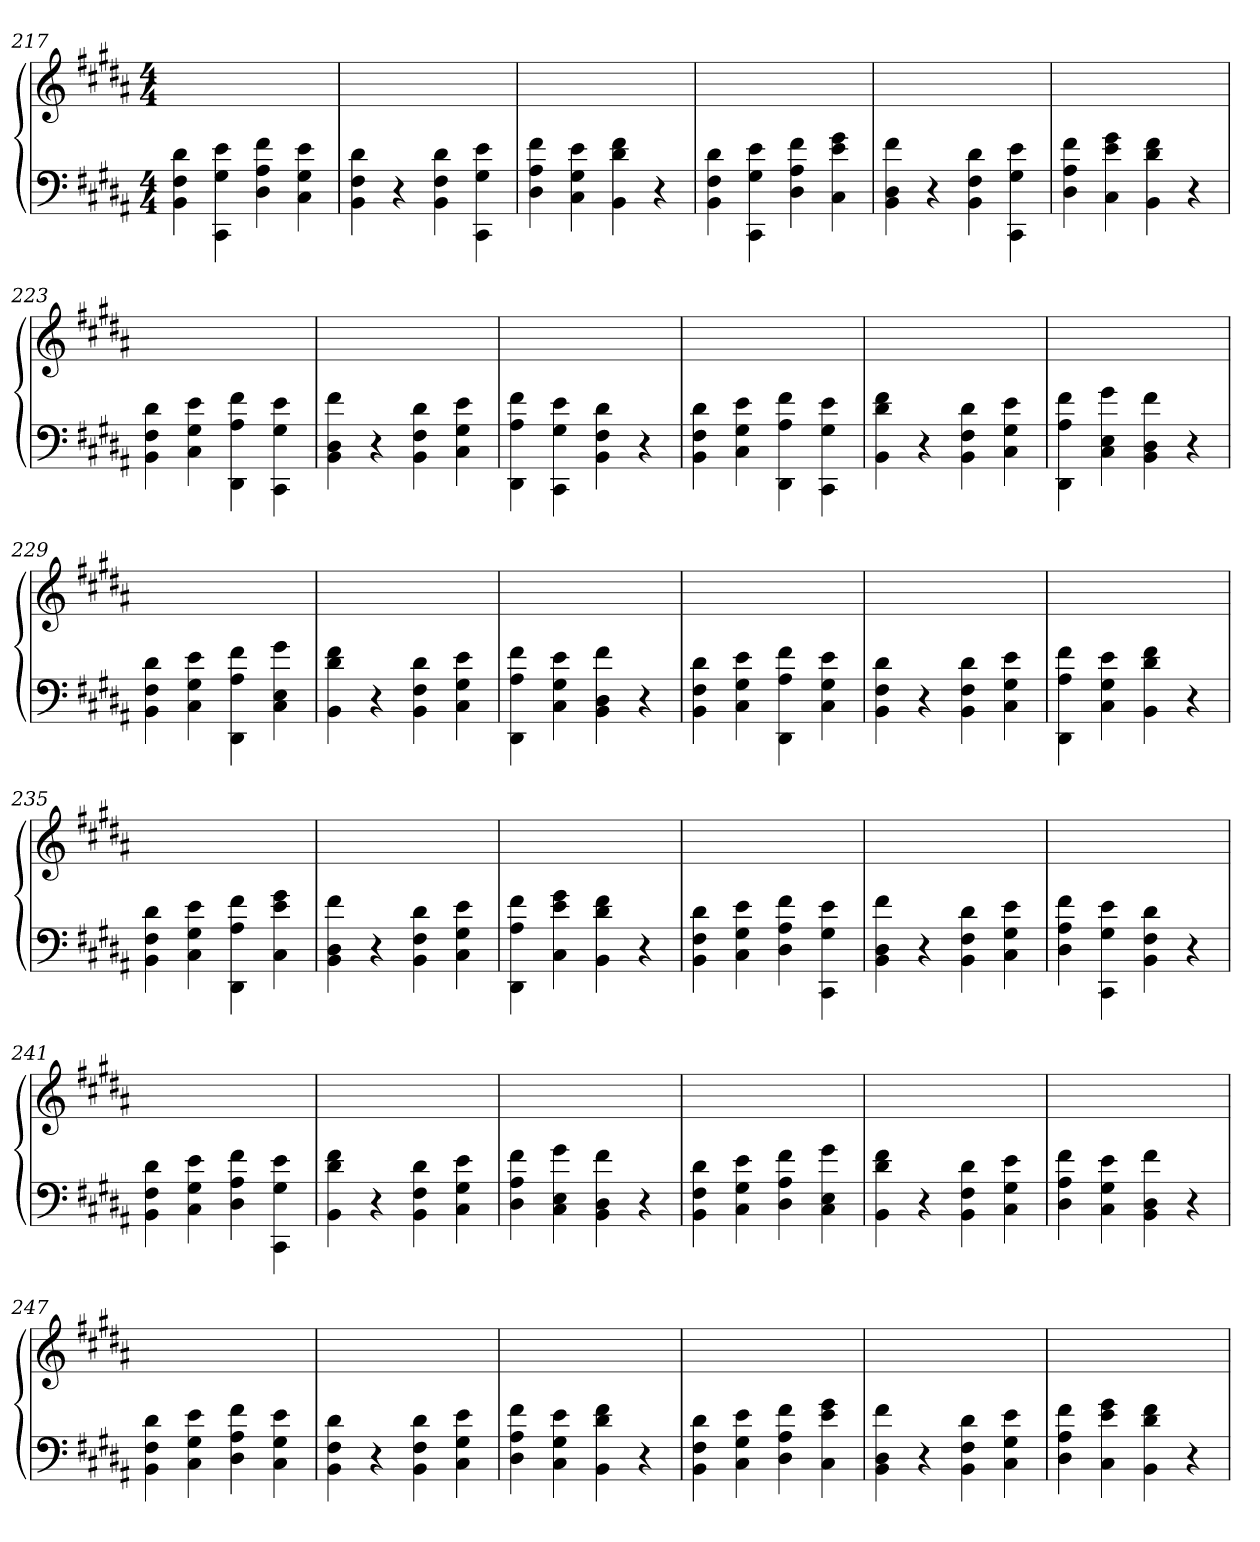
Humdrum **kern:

**kern	**kern
*part2	*part1
*staff2	*staff1
*clefF4	*clefG2
*k[f#c#g#d#a#]	*k[f#c#g#d#a#]
*B:	*B:
*M4/4	*M4/4
=217	=217
4BB 4F# 4d#	1ryy
4CC# 4G# 4e	.
4D# 4A# 4f#	.
4C# 4G# 4e	.
=218	=218
4BB 4F# 4d#	1ryy
4r	.
4BB 4F# 4d#	.
4CC# 4G# 4e	.
=219	=219
4D# 4A# 4f#	1ryy
4C# 4G# 4e	.
4BB 4d# 4f#	.
4r	.
=220	=220
4BB 4F# 4d#	1ryy
4CC# 4G# 4e	.
4D# 4A# 4f#	.
4C# 4e 4g#	.
=221	=221
4BB 4D# 4f#	1ryy
4r	.
4BB 4F# 4d#	.
4CC# 4G# 4e	.
=222	=222
4D# 4A# 4f#	1ryy
4C# 4e 4g#	.
4BB 4d# 4f#	.
4r	.
=223	=223
4BB 4F# 4d#	1ryy
4C# 4G# 4e	.
4DD# 4A# 4f#	.
4CC# 4G# 4e	.
=224	=224
4BB 4D# 4f#	1ryy
4r	.
4BB 4F# 4d#	.
4C# 4G# 4e	.
=225	=225
4DD# 4A# 4f#	1ryy
4CC# 4G# 4e	.
4BB 4F# 4d#	.
4r	.
=226	=226
4BB 4F# 4d#	1ryy
4C# 4G# 4e	.
4DD# 4A# 4f#	.
4CC# 4G# 4e	.
=227	=227
4BB 4d# 4f#	1ryy
4r	.
4BB 4F# 4d#	.
4C# 4G# 4e	.
=228	=228
4DD# 4A# 4f#	1ryy
4C# 4E 4g#	.
4BB 4D# 4f#	.
4r	.
=229	=229
4BB 4F# 4d#	1ryy
4C# 4G# 4e	.
4DD# 4A# 4f#	.
4C# 4E 4g#	.
=230	=230
4BB 4d# 4f#	1ryy
4r	.
4BB 4F# 4d#	.
4C# 4G# 4e	.
=231	=231
4DD# 4A# 4f#	1ryy
4C# 4G# 4e	.
4BB 4D# 4f#	.
4r	.
=232	=232
4BB 4F# 4d#	1ryy
4C# 4G# 4e	.
4DD# 4A# 4f#	.
4C# 4G# 4e	.
=233	=233
4BB 4F# 4d#	1ryy
4r	.
4BB 4F# 4d#	.
4C# 4G# 4e	.
=234	=234
4DD# 4A# 4f#	1ryy
4C# 4G# 4e	.
4BB 4d# 4f#	.
4r	.
=235	=235
4BB 4F# 4d#	1ryy
4C# 4G# 4e	.
4DD# 4A# 4f#	.
4C# 4e 4g#	.
=236	=236
4BB 4D# 4f#	1ryy
4r	.
4BB 4F# 4d#	.
4C# 4G# 4e	.
=237	=237
4DD# 4A# 4f#	1ryy
4C# 4e 4g#	.
4BB 4d# 4f#	.
4r	.
=238	=238
4BB 4F# 4d#	1ryy
4C# 4G# 4e	.
4D# 4A# 4f#	.
4CC# 4G# 4e	.
=239	=239
4BB 4D# 4f#	1ryy
4r	.
4BB 4F# 4d#	.
4C# 4G# 4e	.
=240	=240
4D# 4A# 4f#	1ryy
4CC# 4G# 4e	.
4BB 4F# 4d#	.
4r	.
=241	=241
4BB 4F# 4d#	1ryy
4C# 4G# 4e	.
4D# 4A# 4f#	.
4CC# 4G# 4e	.
=242	=242
4BB 4d# 4f#	1ryy
4r	.
4BB 4F# 4d#	.
4C# 4G# 4e	.
=243	=243
4D# 4A# 4f#	1ryy
4C# 4E 4g#	.
4BB 4D# 4f#	.
4r	.
=244	=244
4BB 4F# 4d#	1ryy
4C# 4G# 4e	.
4D# 4A# 4f#	.
4C# 4E 4g#	.
=245	=245
4BB 4d# 4f#	1ryy
4r	.
4BB 4F# 4d#	.
4C# 4G# 4e	.
=246	=246
4D# 4A# 4f#	1ryy
4C# 4G# 4e	.
4BB 4D# 4f#	.
4r	.
=247	=247
4BB 4F# 4d#	1ryy
4C# 4G# 4e	.
4D# 4A# 4f#	.
4C# 4G# 4e	.
=248	=248
4BB 4F# 4d#	1ryy
4r	.
4BB 4F# 4d#	.
4C# 4G# 4e	.
=249	=249
4D# 4A# 4f#	1ryy
4C# 4G# 4e	.
4BB 4d# 4f#	.
4r	.
=250	=250
4BB 4F# 4d#	1ryy
4C# 4G# 4e	.
4D# 4A# 4f#	.
4C# 4e 4g#	.
=251	=251
4BB 4D# 4f#	1ryy
4r	.
4BB 4F# 4d#	.
4C# 4G# 4e	.
=252	=252
4D# 4A# 4f#	1ryy
4C# 4e 4g#	.
4BB 4d# 4f#	.
4r	.
=	=
*-	*-
